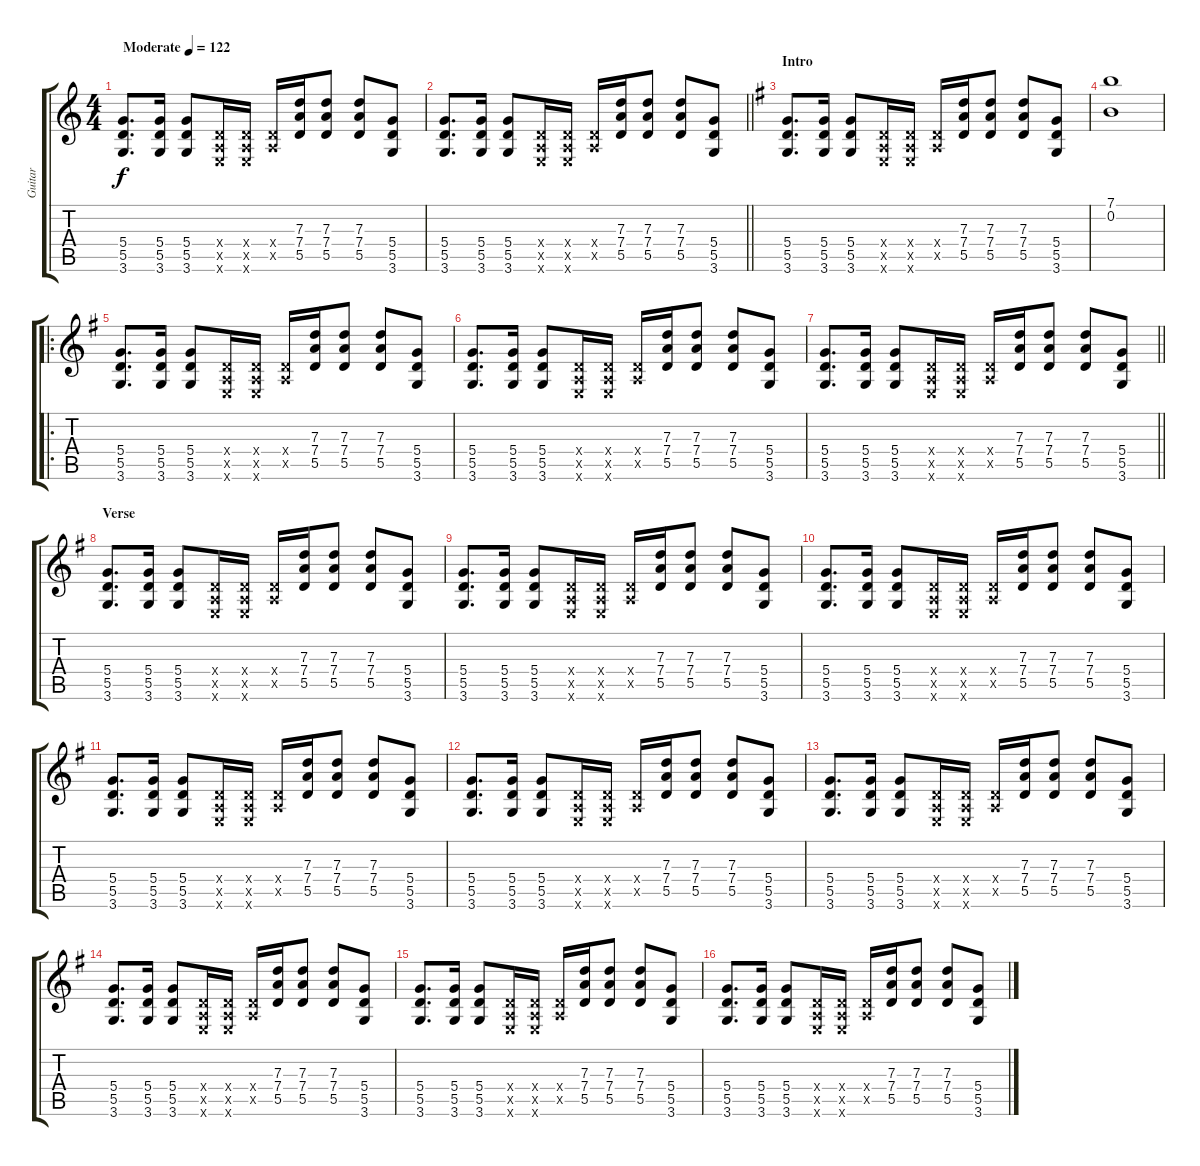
\track ("Guitar" "Guitar") {instrument overdrivenguitar}
\staff {score tabs}
\tuning (E4 B3 G3 D3 A2 E2) {hide}
\ts (4 4)
\tempo (122 "Moderate")
\clef g2
\ks c
(5.4 5.5 3.6).8{d dy f instrument overdrivenguitar} (5.4 5.5 3.6).16 (5.4 5.5 3.6).8 (0.4{x} 0.5{x} 0.6{x}).16 (0.4{x} 0.5{x} 0.6{x}).16 (0.4{x} 0.5{x}).16 (7.3 7.4 5.5).16 (7.3 7.4 5.5).8 (7.3 7.4 5.5).8 (5.4 5.5 3.6).8 |
\barLineRight lightlight
(5.4 5.5 3.6).8{d} (5.4 5.5 3.6).16 (5.4 5.5 3.6).8 (0.4{x} 0.5{x} 0.6{x}).16 (0.4{x} 0.5{x} 0.6{x}).16 (0.4{x} 0.5{x}).16 (7.3 7.4 5.5).16 (7.3 7.4 5.5).8 (7.3 7.4 5.5).8 (5.4 5.5 3.6).8 |
\section ("" "Intro")
\ks g
(5.4 5.5 3.6).8{d} (5.4 5.5 3.6).16 (5.4 5.5 3.6).8 (0.4{x} 0.5{x} 0.6{x}).16 (0.4{x} 0.5{x} 0.6{x}).16 (0.4{x} 0.5{x}).16 (7.3 7.4 5.5).16 (7.3 7.4 5.5).8 (7.3 7.4 5.5).8 (5.4 5.5 3.6).8 |
(7.1 0.2).1 |
\ro
(5.4 5.5 3.6).8{d instrument distortionguitar} (5.4 5.5 3.6).16 (5.4 5.5 3.6).8 (0.4{x} 0.5{x} 0.6{x}).16 (0.4{x} 0.5{x} 0.6{x}).16 (0.4{x} 0.5{x}).16 (7.3 7.4 5.5).16 (7.3 7.4 5.5).8 (7.3 7.4 5.5).8 (5.4 5.5 3.6).8 |
(5.4 5.5 3.6).8{d} (5.4 5.5 3.6).16 (5.4 5.5 3.6).8 (0.4{x} 0.5{x} 0.6{x}).16 (0.4{x} 0.5{x} 0.6{x}).16 (0.4{x} 0.5{x}).16 (7.3 7.4 5.5).16 (7.3 7.4 5.5).8 (7.3 7.4 5.5).8 (5.4 5.5 3.6).8 |
\barLineRight lightlight
(5.4 5.5 3.6).8{d} (5.4 5.5 3.6).16 (5.4 5.5 3.6).8 (0.4{x} 0.5{x} 0.6{x}).16 (0.4{x} 0.5{x} 0.6{x}).16 (0.4{x} 0.5{x}).16 (7.3 7.4 5.5).16 (7.3 7.4 5.5).8 (7.3 7.4 5.5).8 (5.4 5.5 3.6).8 |
\section ("" "Verse")
(5.4 5.5 3.6).8{d} (5.4 5.5 3.6).16 (5.4 5.5 3.6).8 (0.4{x} 0.5{x} 0.6{x}).16 (0.4{x} 0.5{x} 0.6{x}).16 (0.4{x} 0.5{x}).16 (7.3 7.4 5.5).16 (7.3 7.4 5.5).8 (7.3 7.4 5.5).8 (5.4 5.5 3.6).8 |
(5.4 5.5 3.6).8{d} (5.4 5.5 3.6).16 (5.4 5.5 3.6).8 (0.4{x} 0.5{x} 0.6{x}).16 (0.4{x} 0.5{x} 0.6{x}).16 (0.4{x} 0.5{x}).16 (7.3 7.4 5.5).16 (7.3 7.4 5.5).8 (7.3 7.4 5.5).8 (5.4 5.5 3.6).8 |
(5.4 5.5 3.6).8{d} (5.4 5.5 3.6).16 (5.4 5.5 3.6).8 (0.4{x} 0.5{x} 0.6{x}).16 (0.4{x} 0.5{x} 0.6{x}).16 (0.4{x} 0.5{x}).16 (7.3 7.4 5.5).16 (7.3 7.4 5.5).8 (7.3 7.4 5.5).8 (5.4 5.5 3.6).8 |
(5.4 5.5 3.6).8{d} (5.4 5.5 3.6).16 (5.4 5.5 3.6).8 (0.4{x} 0.5{x} 0.6{x}).16 (0.4{x} 0.5{x} 0.6{x}).16 (0.4{x} 0.5{x}).16 (7.3 7.4 5.5).16 (7.3 7.4 5.5).8 (7.3 7.4 5.5).8 (5.4 5.5 3.6).8 |
(5.4 5.5 3.6).8{d} (5.4 5.5 3.6).16 (5.4 5.5 3.6).8 (0.4{x} 0.5{x} 0.6{x}).16 (0.4{x} 0.5{x} 0.6{x}).16 (0.4{x} 0.5{x}).16 (7.3 7.4 5.5).16 (7.3 7.4 5.5).8 (7.3 7.4 5.5).8 (5.4 5.5 3.6).8 |
(5.4 5.5 3.6).8{d} (5.4 5.5 3.6).16 (5.4 5.5 3.6).8 (0.4{x} 0.5{x} 0.6{x}).16 (0.4{x} 0.5{x} 0.6{x}).16 (0.4{x} 0.5{x}).16 (7.3 7.4 5.5).16 (7.3 7.4 5.5).8 (7.3 7.4 5.5).8 (5.4 5.5 3.6).8 |
(5.4 5.5 3.6).8{d} (5.4 5.5 3.6).16 (5.4 5.5 3.6).8 (0.4{x} 0.5{x} 0.6{x}).16 (0.4{x} 0.5{x} 0.6{x}).16 (0.4{x} 0.5{x}).16 (7.3 7.4 5.5).16 (7.3 7.4 5.5).8 (7.3 7.4 5.5).8 (5.4 5.5 3.6).8 |
(5.4 5.5 3.6).8{d} (5.4 5.5 3.6).16 (5.4 5.5 3.6).8 (0.4{x} 0.5{x} 0.6{x}).16 (0.4{x} 0.5{x} 0.6{x}).16 (0.4{x} 0.5{x}).16 (7.3 7.4 5.5).16 (7.3 7.4 5.5).8 (7.3 7.4 5.5).8 (5.4 5.5 3.6).8 |
(5.4 5.5 3.6).8{d} (5.4 5.5 3.6).16 (5.4 5.5 3.6).8 (0.4{x} 0.5{x} 0.6{x}).16 (0.4{x} 0.5{x} 0.6{x}).16 (0.4{x} 0.5{x}).16 (7.3 7.4 5.5).16 (7.3 7.4 5.5).8 (7.3 7.4 5.5).8 (5.4 5.5 3.6).8
